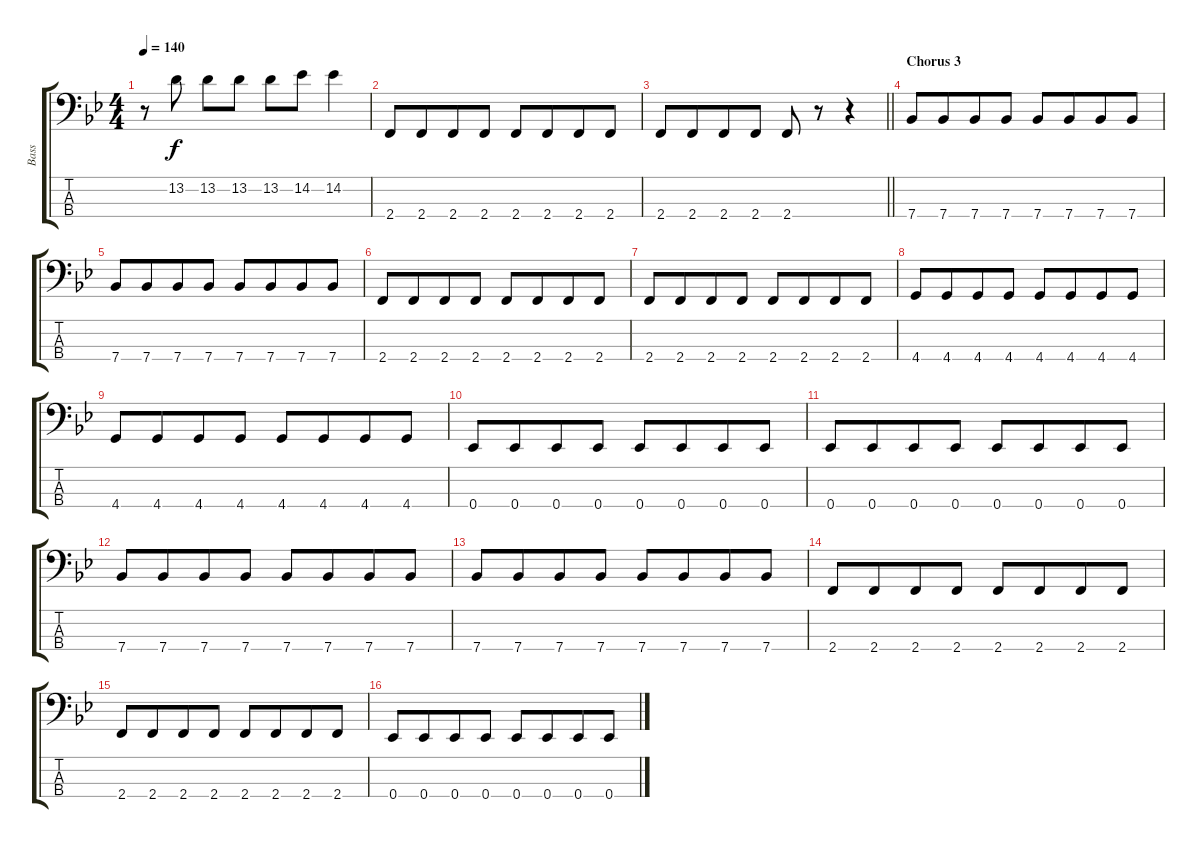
\track ("Bass" "Bass") {instrument electricbasspick}
\staff {score tabs}
\tuning (Gb2 Db2 Ab1 Eb1) {hide}
\ts (4 4)
\tempo 140
\clef f4
\ks gminor
r.8{dy f} 13.2.8 13.2.8 13.2.8 13.2.8 14.2.8 14.2.4 |
2.4.8 2.4.8{beam merge} 2.4.8 2.4.8 2.4.8 2.4.8{beam merge} 2.4.8 2.4.8 |
\barLineRight lightlight
2.4.8 2.4.8{beam merge} 2.4.8 2.4.8 2.4.8 r.8 r.4 |
\section ("" "Chorus 3")
7.4.8 7.4.8{beam merge} 7.4.8 7.4.8 7.4.8 7.4.8{beam merge} 7.4.8 7.4.8 |
7.4.8 7.4.8{beam merge} 7.4.8 7.4.8 7.4.8 7.4.8{beam merge} 7.4.8 7.4.8 |
2.4.8 2.4.8{beam merge} 2.4.8 2.4.8 2.4.8 2.4.8{beam merge} 2.4.8 2.4.8 |
2.4.8 2.4.8{beam merge} 2.4.8 2.4.8 2.4.8 2.4.8{beam merge} 2.4.8 2.4.8 |
4.4.8 4.4.8{beam merge} 4.4.8 4.4.8 4.4.8 4.4.8{beam merge} 4.4.8 4.4.8 |
4.4.8 4.4.8{beam merge} 4.4.8 4.4.8 4.4.8 4.4.8{beam merge} 4.4.8 4.4.8 |
0.4.8 0.4.8{beam merge} 0.4.8 0.4.8 0.4.8 0.4.8{beam merge} 0.4.8 0.4.8 |
0.4.8 0.4.8{beam merge} 0.4.8 0.4.8 0.4.8 0.4.8{beam merge} 0.4.8 0.4.8 |
7.4.8 7.4.8{beam merge} 7.4.8 7.4.8 7.4.8 7.4.8{beam merge} 7.4.8 7.4.8 |
7.4.8 7.4.8{beam merge} 7.4.8 7.4.8 7.4.8 7.4.8{beam merge} 7.4.8 7.4.8 |
2.4.8 2.4.8{beam merge} 2.4.8 2.4.8 2.4.8 2.4.8{beam merge} 2.4.8 2.4.8 |
2.4.8 2.4.8{beam merge} 2.4.8 2.4.8 2.4.8 2.4.8{beam merge} 2.4.8 2.4.8 |
0.4.8 0.4.8{beam merge} 0.4.8 0.4.8 0.4.8 0.4.8{beam merge} 0.4.8 0.4.8
